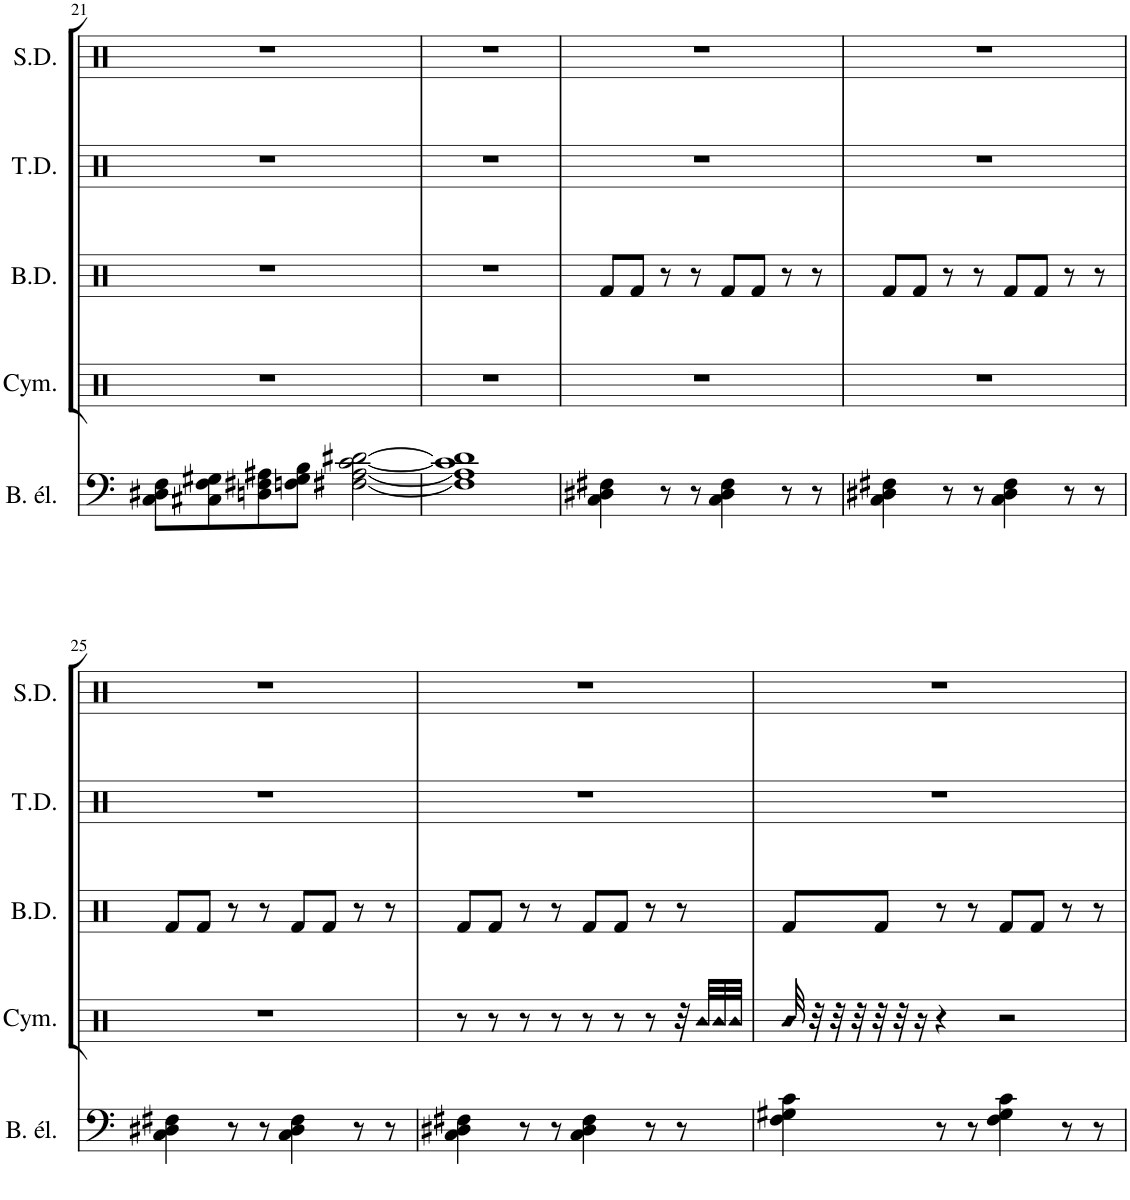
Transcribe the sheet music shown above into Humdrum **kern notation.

**kern	**kern	**kern	**kern	**kern
*part5	*part4	*part3	*part2	*part1
*staff5	*staff4	*staff3	*staff2	*staff1
*I"Basse électrique	*I"Cymbals	*I"Bass Drums	*I"Tenor Drums	*I"Snare Drum
*I'B. él.	*I'Cym.	*I'B.D.	*I'T.D.	*I'S.D.
!!LO:PB:g=z
*clefF4	*clefX	*clefX	*clefX	*clefX
*Trd7c12	*	*	*	*
*k[]	*k[]	*k[]	*k[]	*k[]
*M4/4	*M4/4	*M4/4	*M4/4	*M4/4
=21	=21	=21	=21	=21
8C\ 8D#X\ 8F\L	1r	1r	1r	1r
8C#X\ 8F\ 8G#X\	.	.	.	.
8Dn\ 8F#X\ 8A#X\	.	.	.	.
8Fn\ 8G#\ 8B\J	.	.	.	.
[2F#X\ [2A#\ [2c\ [2d#X\	.	.	.	.
=22	=22	=22	=22	=22
1F#] 1A#] 1c] 1d#]	1r	1r	1r	1r
=23	=23	=23	=23	=23
4C\ 4D#X\ 4F#X\	1r	8Rf/L	1r	1r
.	.	8Rf/J	.	.
8r	.	8r	.	.
8r	.	8r	.	.
4C\ 4D#\ 4F#\	.	8Rf/L	.	.
.	.	8Rf/J	.	.
8r	.	8r	.	.
8r	.	8r	.	.
=24	=24	=24	=24	=24
4C\ 4D#X\ 4F#X\	1r	8Rf/L	1r	1r
.	.	8Rf/J	.	.
8r	.	8r	.	.
8r	.	8r	.	.
4C\ 4D#\ 4F#\	.	8Rf/L	.	.
.	.	8Rf/J	.	.
8r	.	8r	.	.
8r	.	8r	.	.
!!LO:LB:g=z
=25	=25	=25	=25	=25
4C\ 4D#X\ 4F#X\	1r	8Rf/L	1r	1r
.	.	8Rf/J	.	.
8r	.	8r	.	.
8r	.	8r	.	.
4C\ 4D#\ 4F#\	.	8Rf/L	.	.
.	.	8Rf/J	.	.
8r	.	8r	.	.
8r	.	8r	.	.
=26	=26	=26	=26	=26
4C\ 4D#X\ 4F#X\	8r	8Rf/L	1r	1r
.	8r	8Rf/J	.	.
8r	8r	8r	.	.
8r	8r	8r	.	.
4C\ 4D#\ 4F#\	8r	8Rf/L	.	.
.	8r	8Rf/J	.	.
8r	8r	8r	.	.
8r	32r	8r	.	.
.	32R/LLL	.	.	.
.	32R/	.	.	.
.	32R/JJJ	.	.	.
=27	=27	=27	=27	=27
!	!LO:N:head=diamond	!	!	!
4F\ 4G#X\ 4c\	32R/	8Rf/L	1r	1r
.	32r	.	.	.
.	32r	.	.	.
.	32r	.	.	.
.	32r	8Rf/J	.	.
.	32r	.	.	.
.	16r	.	.	.
8r	4r	8r	.	.
8r	.	8r	.	.
4F\ 4G#\ 4c\	2r	8Rf/L	.	.
.	.	8Rf/J	.	.
8r	.	8r	.	.
8r	.	8r	.	.
=	=	=	=	=
*-	*-	*-	*-	*-
